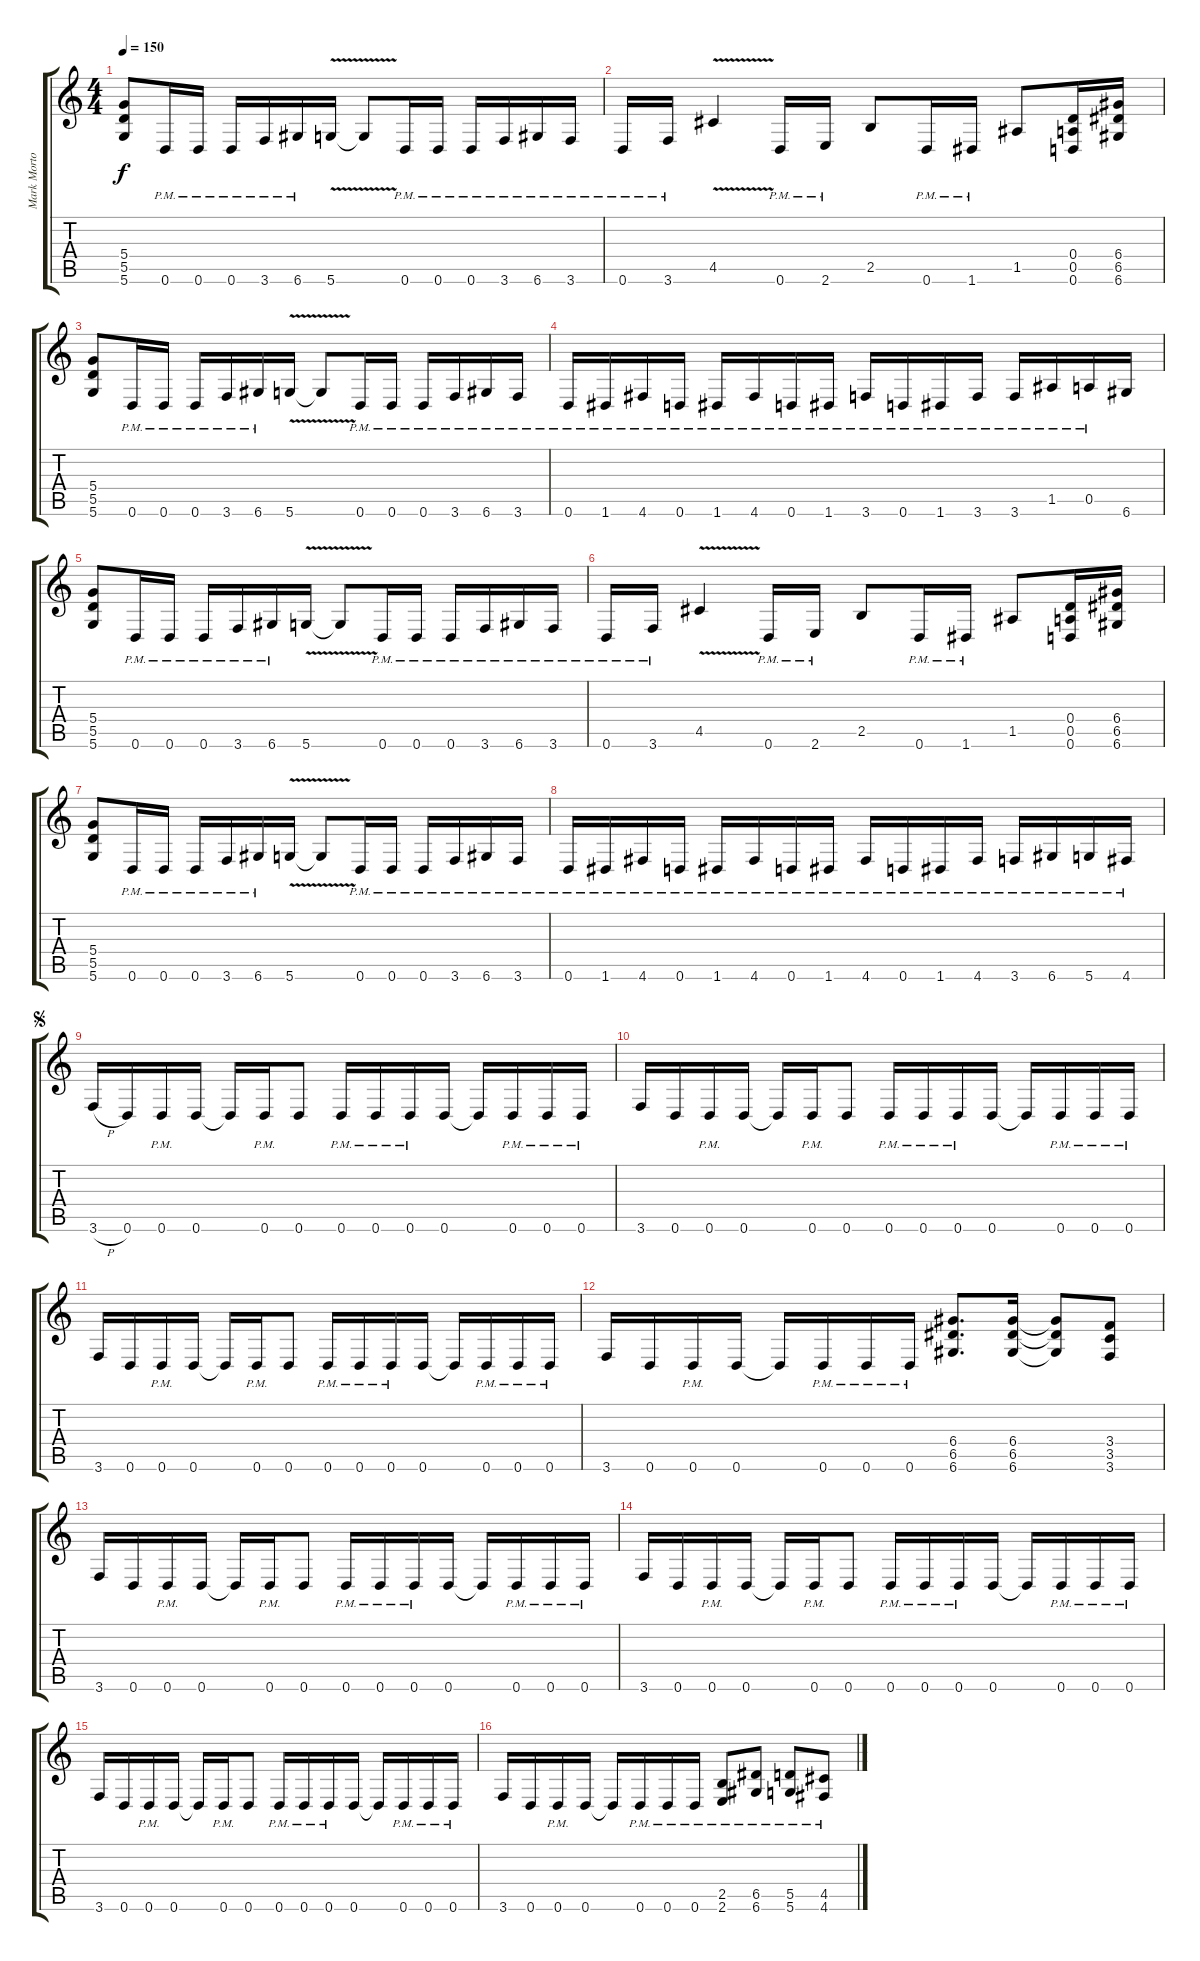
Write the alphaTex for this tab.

\track ("Mark Morton" "Mark Morto") {instrument distortionguitar}
\staff {score tabs}
\tuning (E4 B3 G3 D3 A2 D2) {hide}
\ts (4 4)
\tempo 150
\clef g2
\ks c
(5.4 5.5 5.6).8{dy f} 0.6{pm}.16 0.6{pm}.16 0.6{pm}.16 3.6{pm}.16 6.6{pm}.16 5.6{v}.16 5.6{t}.8 0.6{pm}.16 0.6{pm}.16 0.6{pm}.16 3.6{pm}.16 6.6{pm}.16 3.6{pm}.16 |
0.6{pm}.16 3.6{pm}.16 4.5{v}.4 0.6{pm}.16 2.6{pm}.16 2.5.8 0.6{pm}.16 1.6{pm}.16 1.5.8 (0.4 0.5 0.6).16 (6.4 6.5 6.6).16 |
(5.4 5.5 5.6).8 0.6{pm}.16 0.6{pm}.16 0.6{pm}.16 3.6{pm}.16 6.6{pm}.16 5.6{v}.16 5.6{t}.8 0.6{pm}.16 0.6{pm}.16 0.6{pm}.16 3.6{pm}.16 6.6{pm}.16 3.6{pm}.16 |
0.6{pm}.16 1.6{pm}.16 4.6{pm}.16 0.6{pm}.16 1.6{pm}.16 4.6{pm}.16 0.6{pm}.16 1.6{pm}.16 3.6{pm}.16 0.6{pm}.16 1.6{pm}.16 3.6{pm}.16 3.6{pm}.16 1.5{pm}.16 0.5{pm}.16 6.6.16 |
(5.4 5.5 5.6).8 0.6{pm}.16 0.6{pm}.16 0.6{pm}.16 3.6{pm}.16 6.6{pm}.16 5.6{v}.16 5.6{t}.8 0.6{pm}.16 0.6{pm}.16 0.6{pm}.16 3.6{pm}.16 6.6{pm}.16 3.6{pm}.16 |
0.6{pm}.16 3.6{pm}.16 4.5{v}.4 0.6{pm}.16 2.6{pm}.16 2.5.8 0.6{pm}.16 1.6{pm}.16 1.5.8 (0.4 0.5 0.6).16 (6.4 6.5 6.6).16 |
(5.4 5.5 5.6).8 0.6{pm}.16 0.6{pm}.16 0.6{pm}.16 3.6{pm}.16 6.6{pm}.16 5.6{v}.16 5.6{t}.8 0.6{pm}.16 0.6{pm}.16 0.6{pm}.16 3.6{pm}.16 6.6{pm}.16 3.6{pm}.16 |
0.6{pm}.16 1.6{pm}.16 4.6{pm}.16 0.6{pm}.16 1.6{pm}.16 4.6{pm}.16 0.6{pm}.16 1.6{pm}.16 4.6{pm}.16 0.6{pm}.16 1.6{pm}.16 4.6{pm}.16 3.6{pm}.16 6.6{pm}.16 5.6{pm}.16 4.6{pm}.16 |
\jump segno
3.6{h}.16 0.6.16 0.6{pm}.16 0.6.16 0.6{t}.16 0.6{pm}.16 0.6.8 0.6{pm}.16 0.6{pm}.16 0.6{pm}.16 0.6.16 0.6{t}.16 0.6{pm}.16 0.6{pm}.16 0.6{pm}.16 |
3.6.16 0.6.16 0.6{pm}.16 0.6.16 0.6{t}.16 0.6{pm}.16 0.6.8 0.6{pm}.16 0.6{pm}.16 0.6{pm}.16 0.6.16 0.6{t}.16 0.6{pm}.16 0.6{pm}.16 0.6{pm}.16 |
3.6.16 0.6.16 0.6{pm}.16 0.6.16 0.6{t}.16 0.6{pm}.16 0.6.8 0.6{pm}.16 0.6{pm}.16 0.6{pm}.16 0.6.16 0.6{t}.16 0.6{pm}.16 0.6{pm}.16 0.6{pm}.16 |
3.6.16 0.6.16 0.6{pm}.16 0.6.16 0.6{t}.16 0.6{pm}.16 0.6{pm}.16 0.6{pm}.16 (6.4 6.5 6.6).8{d} (6.4 6.5 6.6).16 (6.4{t} 6.5{t} 6.6{t}).8 (3.4 3.5 3.6).8 |
3.6.16 0.6.16 0.6{pm}.16 0.6.16 0.6{t}.16 0.6{pm}.16 0.6.8 0.6{pm}.16 0.6{pm}.16 0.6{pm}.16 0.6.16 0.6{t}.16 0.6{pm}.16 0.6{pm}.16 0.6{pm}.16 |
3.6.16 0.6.16 0.6{pm}.16 0.6.16 0.6{t}.16 0.6{pm}.16 0.6.8 0.6{pm}.16 0.6{pm}.16 0.6{pm}.16 0.6.16 0.6{t}.16 0.6{pm}.16 0.6{pm}.16 0.6{pm}.16 |
3.6.16 0.6.16 0.6{pm}.16 0.6.16 0.6{t}.16 0.6{pm}.16 0.6.8 0.6{pm}.16 0.6{pm}.16 0.6{pm}.16 0.6.16 0.6{t}.16 0.6{pm}.16 0.6{pm}.16 0.6{pm}.16 |
3.6.16 0.6.16 0.6{pm}.16 0.6.16 0.6{t}.16 0.6{pm}.16 0.6{pm}.16 0.6{pm}.16 (2.5{pm} 2.6{pm}).8 (6.5{pm} 6.6{pm}).8 (5.5{pm} 5.6{pm}).8 (4.5{pm} 4.6{pm}).8
